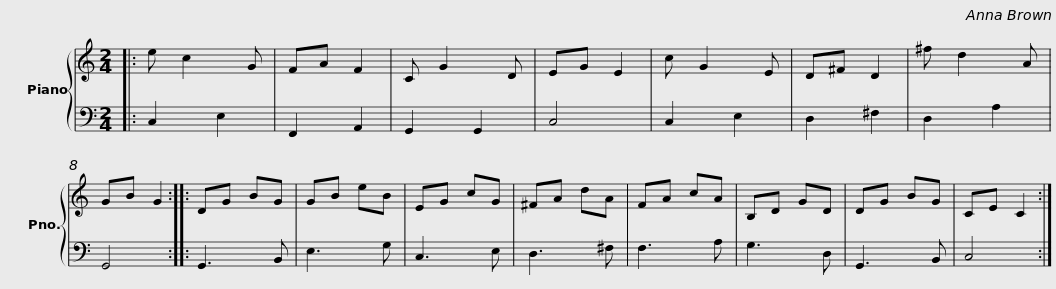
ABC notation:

X:1
%%score { 1 | 2 }
L:1/8
M:2/4
I:linebreak $
K:C
V:1 treble
V:2 bass
V:1
|: e c2 G | FA F2 | C G2 D | EG E2 | c G2 E | %5
 D^F D2 | ^f d2 A | GB G2 :: DG BG | GB eB |$ %10
 EG cG | ^FA dA | FA cA | B,D GD | DG BG | %15
 CE C2 :| %16
V:2
|: C,2 E,2 | F,,2 A,,2 | G,,2 G,,2 | C,4 | C,2 E,2 | %5
 D,2 ^F,2 | D,2 A,2 | G,,4 :: G,,3 B,, | E,3 G, |$ %10
 C,3 E, | D,3 ^F, | F,3 A, | G,3 D, | G,,3 B,, | %15
 C,4 :| %16
